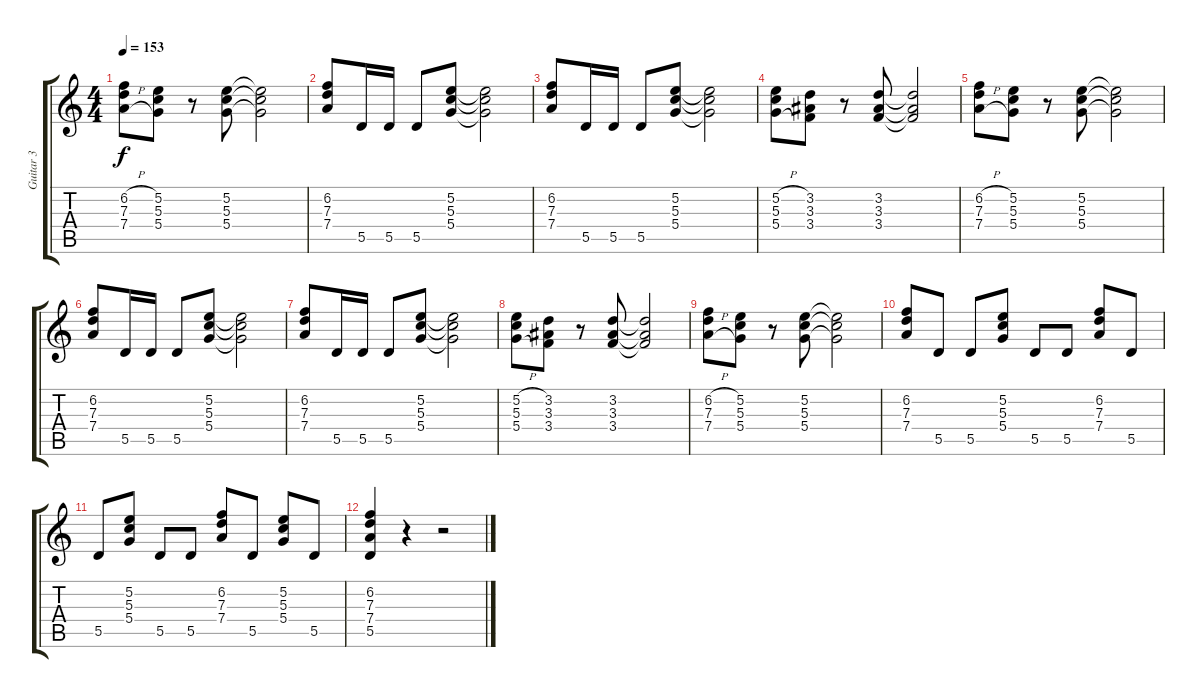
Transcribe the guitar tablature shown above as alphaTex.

\track ("Guitar 3" "Guitar 3") {instrument distortionguitar}
\staff {score tabs}
\tuning (E4 B3 G3 D3 A2 E2) {hide}
\ts (4 4)
\tempo 153
\clef g2
\ks c
(6.2{h} 7.3{h} 7.4{h}).8{dy f} (5.2 5.3 5.4).8 r.8 (5.2 5.3 5.4).8 (5.2{t} 5.3{t} 5.4{t}).2 |
(6.2 7.3 7.4).8 5.5.16 5.5.16 5.5.8 (5.2 5.3 5.4).8 (5.2{t} 5.3{t} 5.4{t}).2 |
(6.2 7.3 7.4).8 5.5.16 5.5.16 5.5.8 (5.2 5.3 5.4).8 (5.2{t} 5.3{t} 5.4{t}).2 |
(5.2{h} 5.3{h} 5.4{h}).8 (3.2 3.3 3.4).8 r.8 (3.2 3.3 3.4).8 (3.2{t} 3.3{t} 3.4{t}).2 |
(6.2{h} 7.3{h} 7.4{h}).8 (5.2 5.3 5.4).8 r.8 (5.2 5.3 5.4).8 (5.2{t} 5.3{t} 5.4{t}).2 |
(6.2 7.3 7.4).8 5.5.16 5.5.16 5.5.8 (5.2 5.3 5.4).8 (5.2{t} 5.3{t} 5.4{t}).2 |
(6.2 7.3 7.4).8 5.5.16 5.5.16 5.5.8 (5.2 5.3 5.4).8 (5.2{t} 5.3{t} 5.4{t}).2 |
(5.2{h} 5.3{h} 5.4{h}).8 (3.2 3.3 3.4).8 r.8 (3.2 3.3 3.4).8 (3.2{t} 3.3{t} 3.4{t}).2 |
(6.2{h} 7.3{h} 7.4{h}).8 (5.2 5.3 5.4).8 r.8 (5.2 5.3 5.4).8 (5.2{t} 5.3{t} 5.4{t}).2 |
(6.2 7.3 7.4).8 5.5.8 5.5.8 (5.2 5.3 5.4).8 5.5.8 5.5.8 (6.2 7.3 7.4).8 5.5.8 |
5.5.8 (5.2 5.3 5.4).8 5.5.8 5.5.8 (6.2 7.3 7.4).8 5.5.8 (5.2 5.3 5.4).8 5.5.8 |
(6.2 7.3 7.4 5.5).4 r.4 r.2
